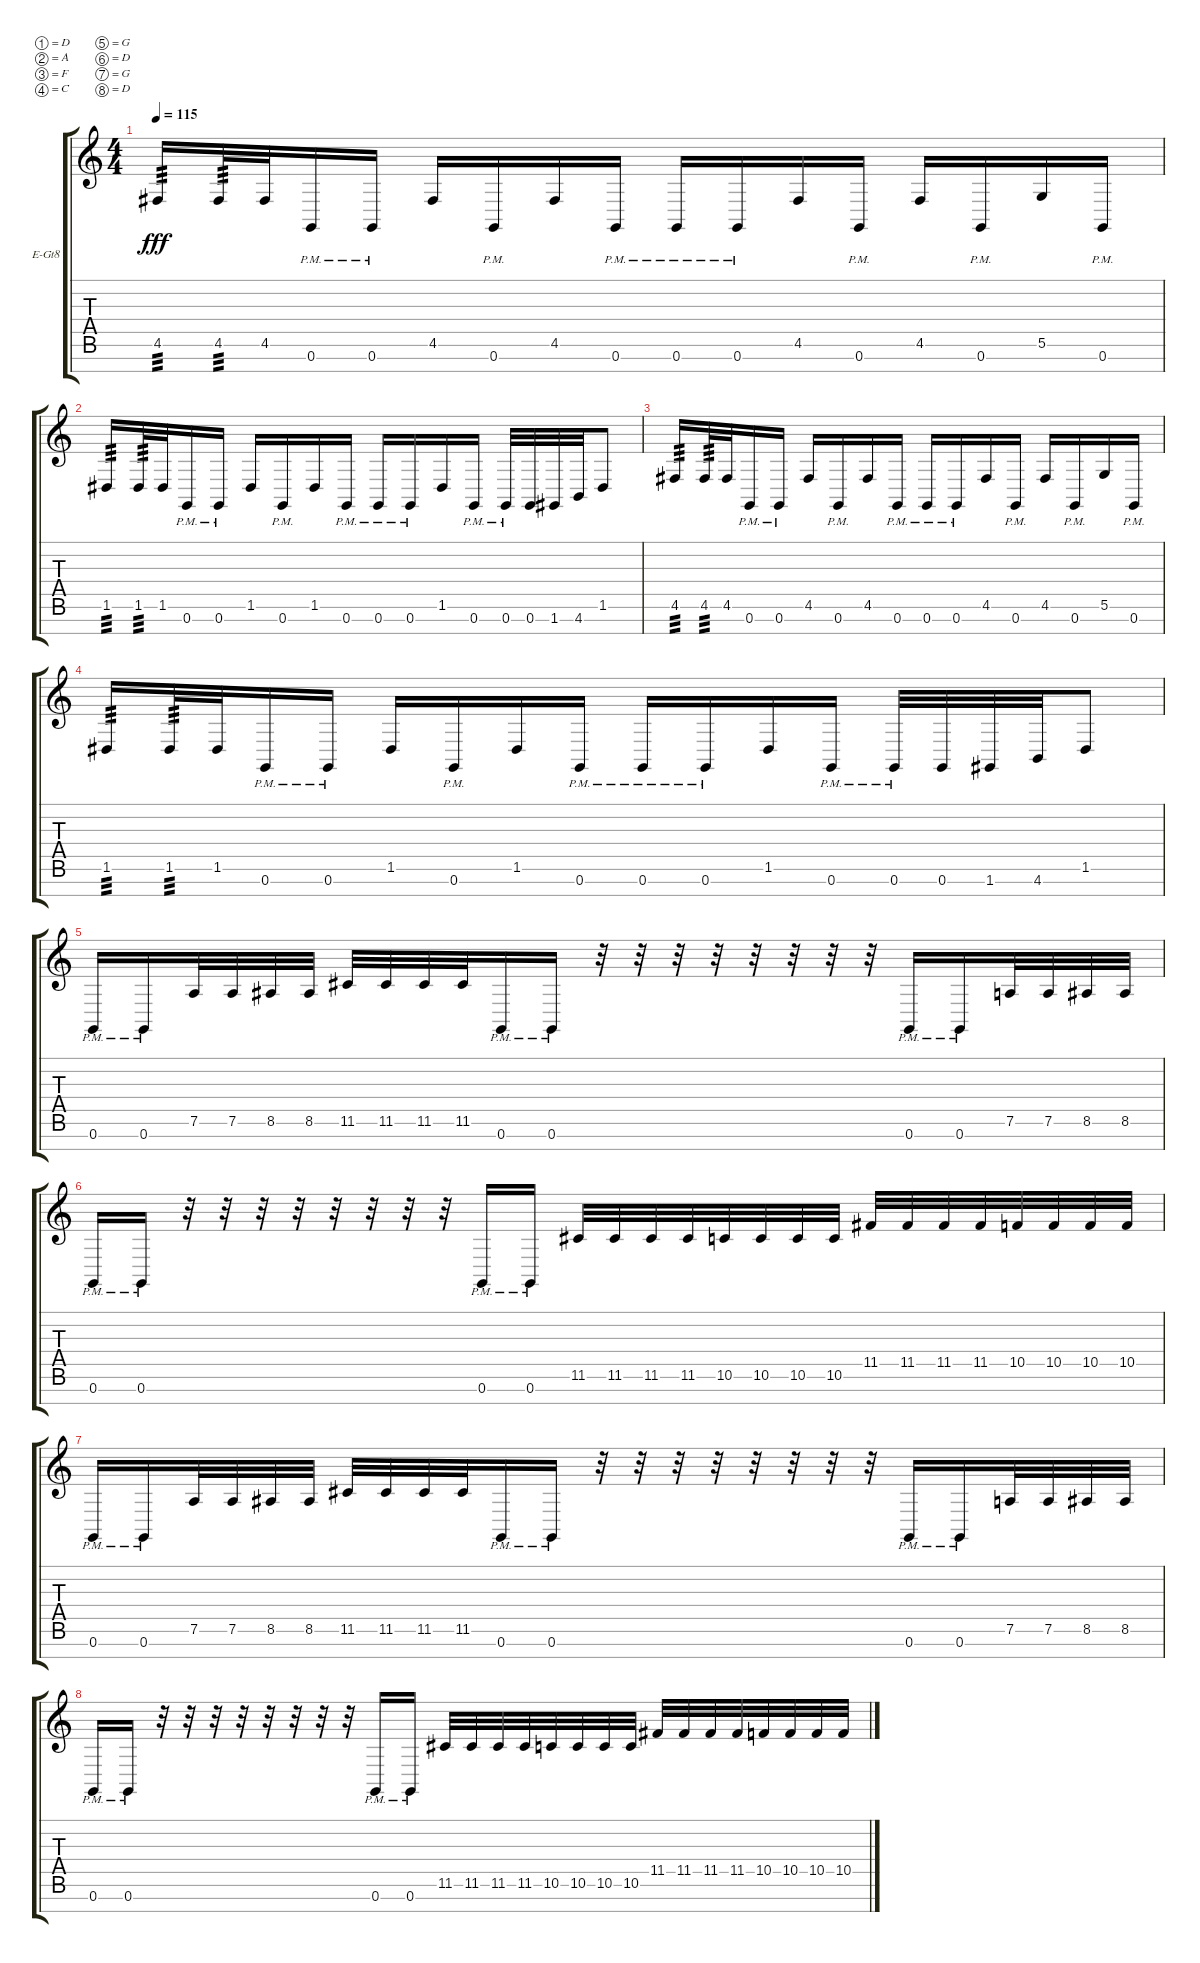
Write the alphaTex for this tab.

\bracketExtendMode groupsimilarinstruments
\firstSystemTrackNameOrientation horizontal
\otherSystemsTrackNameOrientation horizontal
\track ("Jae" "E-Gt8") {instrument distortionguitar}
\staff {score tabs}
\tuning (D4 A3 F3 C3 G2 D2 G1 D1)
\ts (4 4)
\tempo 115
\clef g2
\ks c
4.6.16{tp 3 dy fff} 4.6.32{tp 3} 4.6.32 0.7{pm}.16 0.7{pm}.16 4.6.16 0.7{pm}.16 4.6.16 0.7{pm}.16 0.7{pm}.16 0.7{pm}.16 4.6.16 0.7{pm}.16 4.6.16 0.7{pm}.16 5.6.16 0.7{pm}.16 |
1.6.16{tp 3} 1.6.32{tp 3} 1.6.32 0.7{pm}.16 0.7{pm}.16 1.6.16 0.7{pm}.16 1.6.16 0.7{pm}.16 0.7{pm}.16 0.7{pm}.16 1.6.16 0.7{pm}.16 0.7{pm}.32 0.7.32 1.7.32 4.7.32 1.6.8 |
4.6.16{tp 3} 4.6.32{tp 3} 4.6.32 0.7{pm}.16 0.7{pm}.16 4.6.16 0.7{pm}.16 4.6.16 0.7{pm}.16 0.7{pm}.16 0.7{pm}.16 4.6.16 0.7{pm}.16 4.6.16 0.7{pm}.16 5.6.16 0.7{pm}.16 |
1.6.16{tp 3} 1.6.32{tp 3} 1.6.32 0.7{pm}.16 0.7{pm}.16 1.6.16 0.7{pm}.16 1.6.16 0.7{pm}.16 0.7{pm}.16 0.7{pm}.16 1.6.16 0.7{pm}.16 0.7{pm}.32 0.7.32 1.7.32 4.7.32 1.6.8 |
0.7{pm}.16 0.7{pm}.16 7.6.32 7.6.32 8.6.32 8.6.32 11.6.32 11.6.32 11.6.32 11.6.32 0.7{pm}.16 0.7{pm}.16 r.32 r.32 r.32 r.32 r.32 r.32 r.32 r.32 0.7{pm}.16 0.7{pm}.16 7.6.32 7.6.32 8.6.32 8.6.32 |
0.7{pm}.16 0.7{pm}.16 r.32 r.32 r.32 r.32 r.32 r.32 r.32 r.32 0.7{pm}.16 0.7{pm}.16 11.6.32 11.6.32 11.6.32 11.6.32 10.6.32 10.6.32 10.6.32 10.6.32 11.5.32 11.5.32 11.5.32 11.5.32 10.5.32 10.5.32 10.5.32 10.5.32 |
0.7{pm}.16 0.7{pm}.16 7.6.32 7.6.32 8.6.32 8.6.32 11.6.32 11.6.32 11.6.32 11.6.32 0.7{pm}.16 0.7{pm}.16 r.32 r.32 r.32 r.32 r.32 r.32 r.32 r.32 0.7{pm}.16 0.7{pm}.16 7.6.32 7.6.32 8.6.32 8.6.32 |
0.7{pm}.16 0.7{pm}.16 r.32 r.32 r.32 r.32 r.32 r.32 r.32 r.32 0.7{pm}.16 0.7{pm}.16 11.6.32 11.6.32 11.6.32 11.6.32 10.6.32 10.6.32 10.6.32 10.6.32 11.5.32 11.5.32 11.5.32 11.5.32 10.5.32 10.5.32 10.5.32 10.5.32
